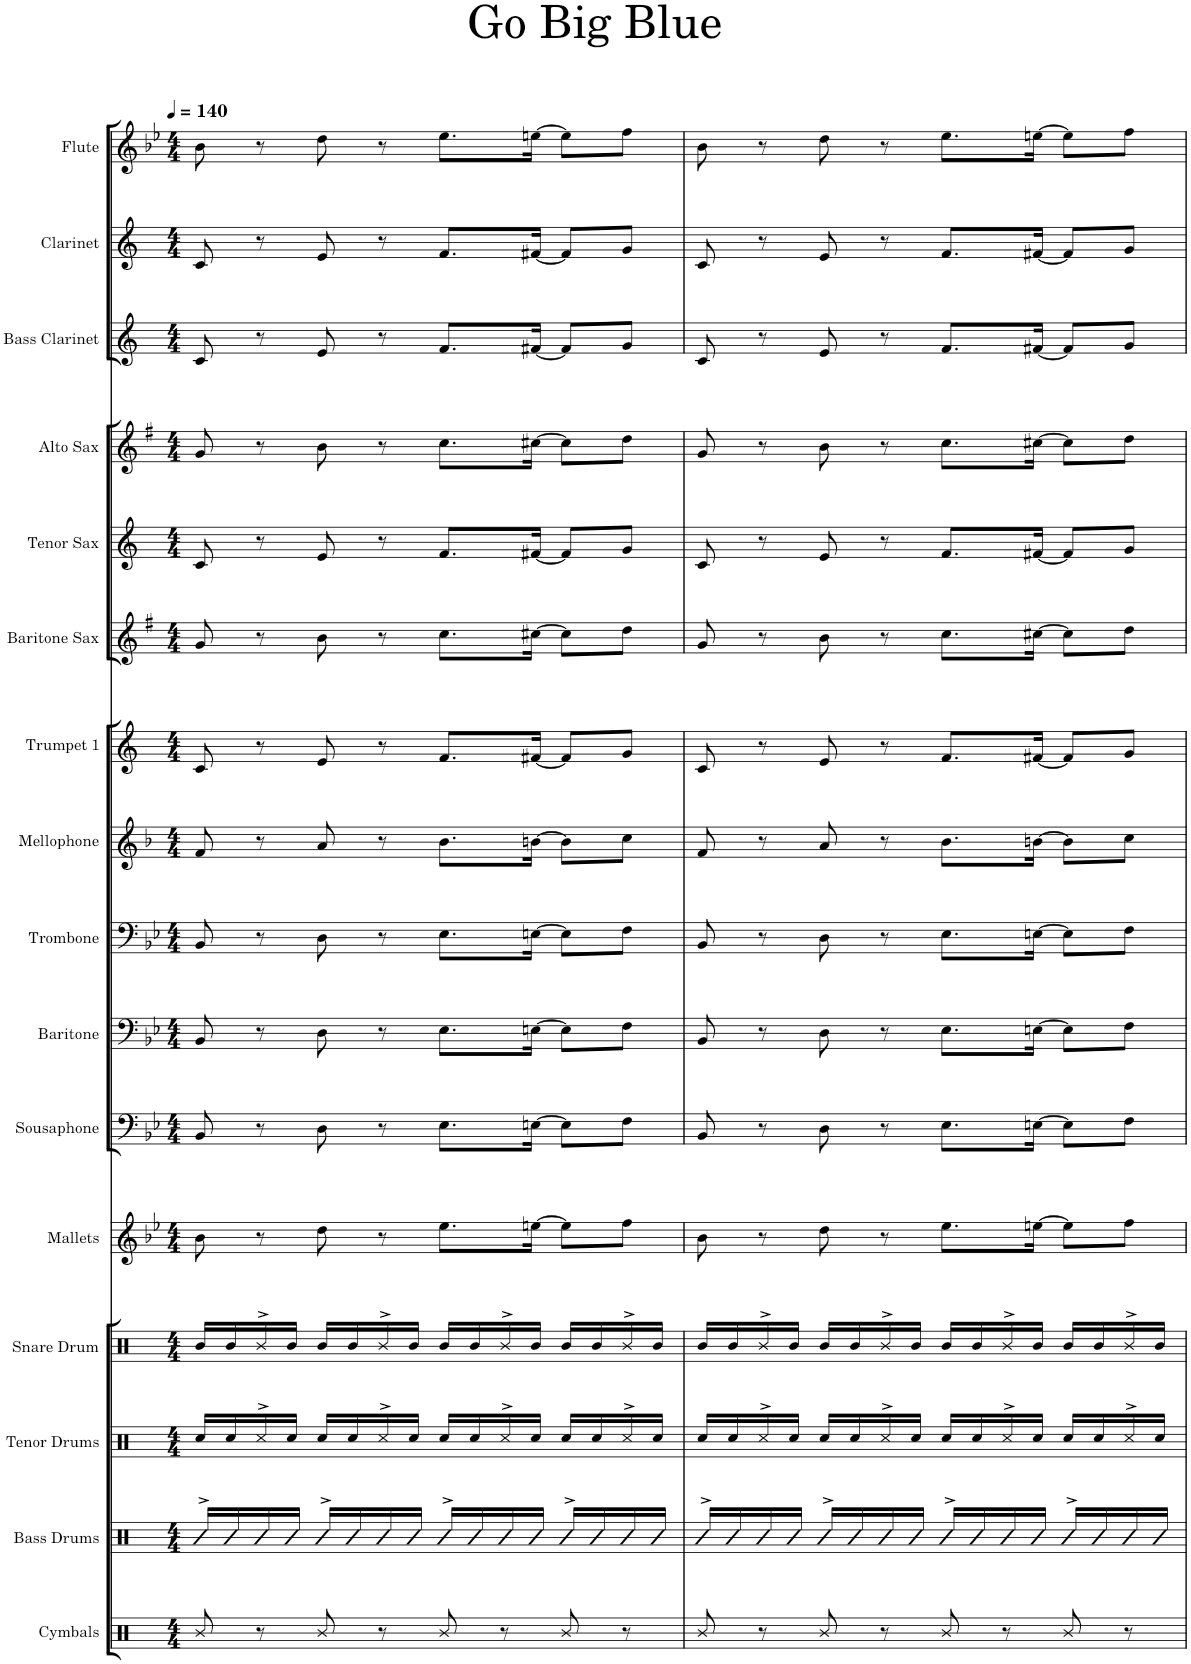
**kern	**kern	**kern	**kern	**kern	**kern	**kern	**kern	**kern	**kern	**kern	**kern	**kern	**kern	**kern	**kern
*part16	*part15	*part14	*part13	*part12	*part11	*part10	*part9	*part8	*part7	*part6	*part5	*part4	*part3	*part2	*part1
*staff16	*staff15	*staff14	*staff13	*staff12	*staff11	*staff10	*staff9	*staff8	*staff7	*staff6	*staff5	*staff4	*staff3	*staff2	*staff1
*I"Cymbals	*I"Bass Drums	*I"Tenor Drums	*I"Snare Drum	*I"Mallets	*I"Sousaphone	*I"Baritone	*I"Trombone	*I"Mellophone	*I"Trumpet 1	*I"Baritone Sax	*I"Tenor Sax	*I"Alto Sax	*I"Bass Clarinet	*I"Clarinet	*I"Flute
*I'Cym.	*I'B.D.	*I'T.D.	*I'S.D.	*I'Mlts.	*I'Sphn.	*I'Btn.	*I'Tbn.	*I'Mph.	*I'Tpt. 1	*I'Bar. Sax.	*I'T. Sax.	*I'A. Sax.	*I'B. Cl.	*I'Cl. 1	*I'Fl.
*clefX	*clefX	*clefX	*clefX	*clefG2	*clefF4	*clefF4	*clefF4	*clefG2	*clefG2	*clefG2	*clefG2	*clefG2	*clefG2	*clefG2	*clefG2
*	*	*	*	*Trd-7c-12	*	*Trd4c7	*	*Trd4c7	*Trd1c2	*Trd12c21	*Trd8c14	*Trd5c9	*Trd8c14	*Trd1c2	*
*k[]	*k[]	*k[]	*k[]	*k[b-e-]	*k[b-e-]	*k[b-e-]	*k[b-e-]	*k[b-]	*k[]	*k[f#]	*k[]	*k[f#]	*k[]	*k[]	*k[b-e-]
*M4/4	*M4/4	*M4/4	*M4/4	*M4/4	*M4/4	*M4/4	*M4/4	*M4/4	*M4/4	*M4/4	*M4/4	*M4/4	*M4/4	*M4/4	*M4/4
*MM140	*MM140	*MM140	*MM140	*MM140	*MM140	*MM140	*MM140	*MM140	*MM140	*MM140	*MM140	*MM140	*MM140	*MM140	*MM140
=1	=1	=1	=1	=1	=1	=1	=1	=1	=1	=1	=1	=1	=1	=1	=1
8R/	16R^>/LL	16Rcc/LL	16R/LL	8b-\	8BB-/	8BB-/	8BB-/	8f/	8c/	8g/	8c/	8g/	8c/	8c/	8b-\
.	16R/	16Rcc/	16R/	.	.	.	.	.	.	.	.	.	.	.	.
8r	16R/	16Rcc^>/	16R^>/	8r	8r	8r	8r	8r	8r	8r	8r	8r	8r	8r	8r
.	16R/JJ	16Rcc/JJ	16R/JJ	.	.	.	.	.	.	.	.	.	.	.	.
8R/	16R^>/LL	16Rcc/LL	16R/LL	8dd\	8D\	8D\	8D\	8a/	8e/	8b\	8e/	8b\	8e/	8e/	8dd\
.	16R/	16Rcc/	16R/	.	.	.	.	.	.	.	.	.	.	.	.
8r	16R/	16Rcc^>/	16R^>/	8r	8r	8r	8r	8r	8r	8r	8r	8r	8r	8r	8r
.	16R/JJ	16Rcc/JJ	16R/JJ	.	.	.	.	.	.	.	.	.	.	.	.
8R/	16R^>/LL	16Rcc/LL	16R/LL	8.ee-\L	8.E-\L	8.E-\L	8.E-\L	8.b-\L	8.f/L	8.cc\L	8.f/L	8.cc\L	8.f/L	8.f/L	8.ee-\L
.	16R/	16Rcc/	16R/	.	.	.	.	.	.	.	.	.	.	.	.
8r	16R/	16Rcc^>/	16R^>/	.	.	.	.	.	.	.	.	.	.	.	.
.	16R/JJ	16Rcc/JJ	16R/JJ	[16een\Jk	[16En\Jk	[16En\Jk	[16En\Jk	[16bn\Jk	[16f#X/Jk	[16cc#X\Jk	[16f#X/Jk	[16cc#X\Jk	[16f#X/Jk	[16f#X/Jk	[16een\Jk
8R/	16R^>/LL	16Rcc/LL	16R/LL	8ee\L]	8E\L]	8E\L]	8E\L]	8b\L]	8f#/L]	8cc#\L]	8f#/L]	8cc#\L]	8f#/L]	8f#/L]	8ee\L]
.	16R/	16Rcc/	16R/	.	.	.	.	.	.	.	.	.	.	.	.
8r	16R/	16Rcc^>/	16R^>/	8ff\J	8F\J	8F\J	8F\J	8cc\J	8g/J	8dd\J	8g/J	8dd\J	8g/J	8g/J	8ff\J
.	16R/JJ	16Rcc/JJ	16R/JJ	.	.	.	.	.	.	.	.	.	.	.	.
=2	=2	=2	=2	=2	=2	=2	=2	=2	=2	=2	=2	=2	=2	=2	=2
8R/	16R^>/LL	16Rcc/LL	16R/LL	8b-\	8BB-/	8BB-/	8BB-/	8f/	8c/	8g/	8c/	8g/	8c/	8c/	8b-\
.	16R/	16Rcc/	16R/	.	.	.	.	.	.	.	.	.	.	.	.
8r	16R/	16Rcc^>/	16R^>/	8r	8r	8r	8r	8r	8r	8r	8r	8r	8r	8r	8r
.	16R/JJ	16Rcc/JJ	16R/JJ	.	.	.	.	.	.	.	.	.	.	.	.
8R/	16R^>/LL	16Rcc/LL	16R/LL	8dd\	8D\	8D\	8D\	8a/	8e/	8b\	8e/	8b\	8e/	8e/	8dd\
.	16R/	16Rcc/	16R/	.	.	.	.	.	.	.	.	.	.	.	.
8r	16R/	16Rcc^>/	16R^>/	8r	8r	8r	8r	8r	8r	8r	8r	8r	8r	8r	8r
.	16R/JJ	16Rcc/JJ	16R/JJ	.	.	.	.	.	.	.	.	.	.	.	.
8R/	16R^>/LL	16Rcc/LL	16R/LL	8.ee-\L	8.E-\L	8.E-\L	8.E-\L	8.b-\L	8.f/L	8.cc\L	8.f/L	8.cc\L	8.f/L	8.f/L	8.ee-\L
.	16R/	16Rcc/	16R/	.	.	.	.	.	.	.	.	.	.	.	.
8r	16R/	16Rcc^>/	16R^>/	.	.	.	.	.	.	.	.	.	.	.	.
.	16R/JJ	16Rcc/JJ	16R/JJ	[16een\Jk	[16En\Jk	[16En\Jk	[16En\Jk	[16bn\Jk	[16f#X/Jk	[16cc#X\Jk	[16f#X/Jk	[16cc#X\Jk	[16f#X/Jk	[16f#X/Jk	[16een\Jk
8R/	16R^>/LL	16Rcc/LL	16R/LL	8ee\L]	8E\L]	8E\L]	8E\L]	8b\L]	8f#/L]	8cc#\L]	8f#/L]	8cc#\L]	8f#/L]	8f#/L]	8ee\L]
.	16R/	16Rcc/	16R/	.	.	.	.	.	.	.	.	.	.	.	.
8r	16R/	16Rcc^>/	16R^>/	8ff\J	8F\J	8F\J	8F\J	8cc\J	8g/J	8dd\J	8g/J	8dd\J	8g/J	8g/J	8ff\J
.	16R/JJ	16Rcc/JJ	16R/JJ	.	.	.	.	.	.	.	.	.	.	.	.
=	=	=	=	=	=	=	=	=	=	=	=	=	=	=	=
*-	*-	*-	*-	*-	*-	*-	*-	*-	*-	*-	*-	*-	*-	*-	*-
